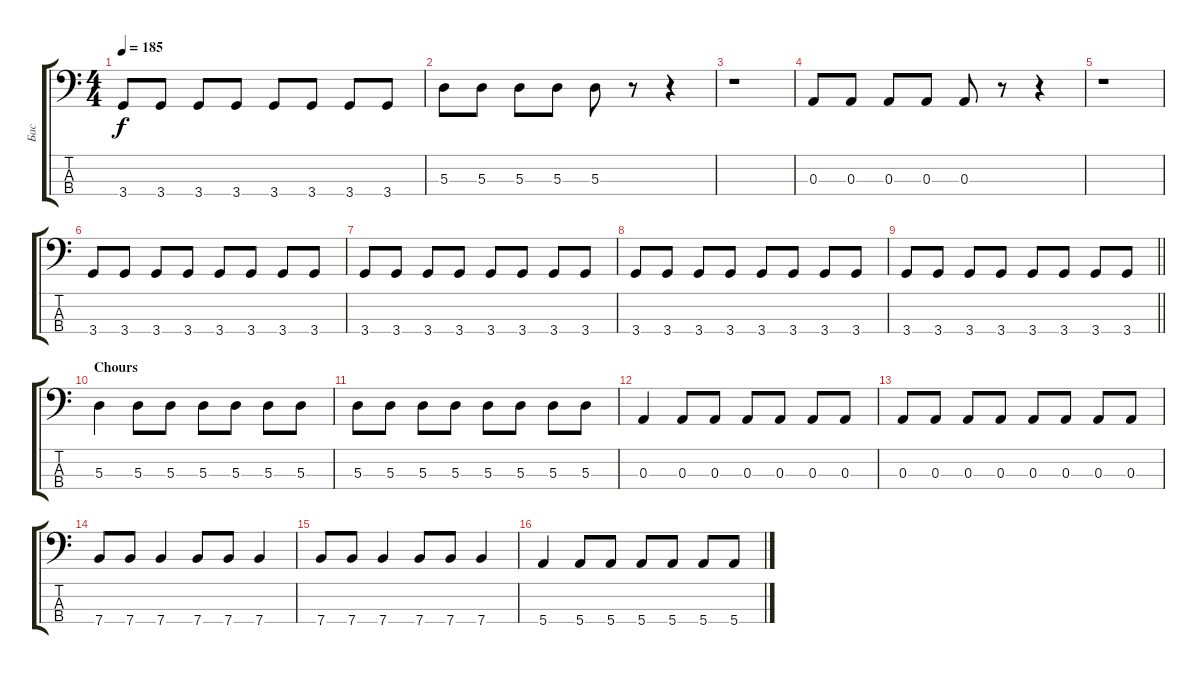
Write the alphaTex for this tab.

\track ("Бас" "Бас") {instrument electricbasspick}
\staff {score tabs}
\tuning (G2 D2 A1 E1) {hide}
\ts (4 4)
\tempo 185
\clef f4
\ks c
3.4.8{dy f} 3.4.8 3.4.8 3.4.8 3.4.8 3.4.8 3.4.8 3.4.8 |
5.3.8 5.3.8 5.3.8 5.3.8 5.3.8 r.8 r.4 |
r.1 |
0.3.8 0.3.8 0.3.8 0.3.8 0.3.8 r.8 r.4 |
r.1 |
3.4.8 3.4.8 3.4.8 3.4.8 3.4.8 3.4.8 3.4.8 3.4.8 |
3.4.8 3.4.8 3.4.8 3.4.8 3.4.8 3.4.8 3.4.8 3.4.8 |
3.4.8 3.4.8 3.4.8 3.4.8 3.4.8 3.4.8 3.4.8 3.4.8 |
\barLineRight lightlight
3.4.8 3.4.8 3.4.8 3.4.8 3.4.8 3.4.8 3.4.8 3.4.8 |
\section ("" "Chours")
5.3.4 5.3.8 5.3.8 5.3.8 5.3.8 5.3.8 5.3.8 |
5.3.8 5.3.8 5.3.8 5.3.8 5.3.8 5.3.8 5.3.8 5.3.8 |
0.3.4 0.3.8 0.3.8 0.3.8 0.3.8 0.3.8 0.3.8 |
0.3.8 0.3.8 0.3.8 0.3.8 0.3.8 0.3.8 0.3.8 0.3.8 |
7.4.8 7.4.8 7.4.4 7.4.8 7.4.8 7.4.4 |
7.4.8 7.4.8 7.4.4 7.4.8 7.4.8 7.4.4 |
5.4.4 5.4.8 5.4.8 5.4.8 5.4.8 5.4.8 5.4.8
